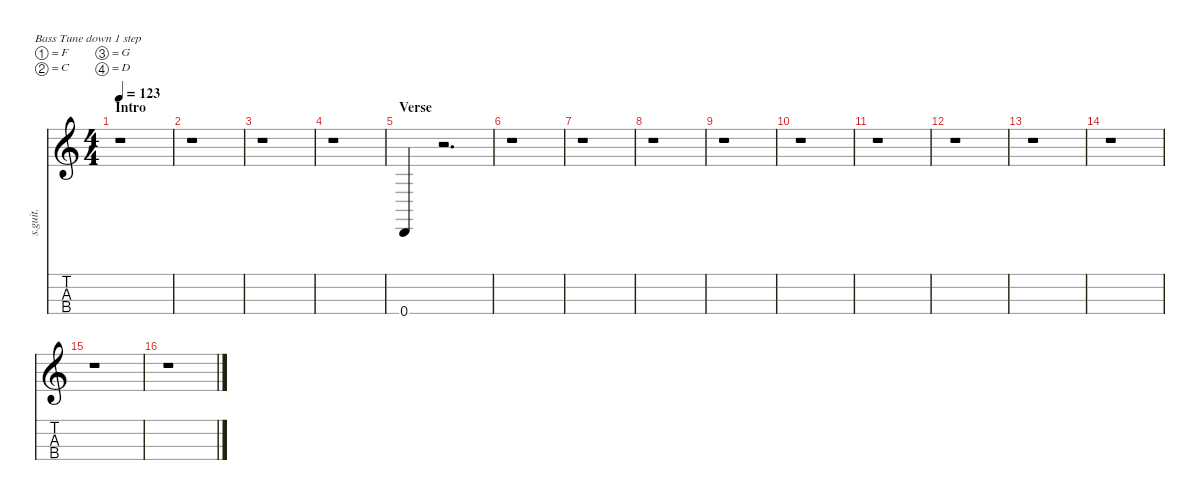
\defaultSystemsLayout 4
\hideDynamics
\bracketExtendMode nobrackets
\track ("Krist Novoselic" "s.guit.") {instrument electricbasspick}
\staff {score tabs}
\tuning (F2 C2 G1 D1)
\ts (4 4)
\beaming (8 2 2 2 2)
\section ("" "Intro")
\tempo 123
\clef g2
\ks c
r.1{dy f instrument electricbasspick} |
r.1 |
r.1 |
r.1 |
\section ("" "Verse")
0.4.4{lyrics (0 "") lyrics (1 "") lyrics (2 "") lyrics (3 "") lyrics (4 "")} r.2{d} |
r.1 |
r.1 |
r.1 |
r.1 |
r.1 |
r.1 |
r.1 |
r.1 |
r.1 |
r.1 |
r.1
